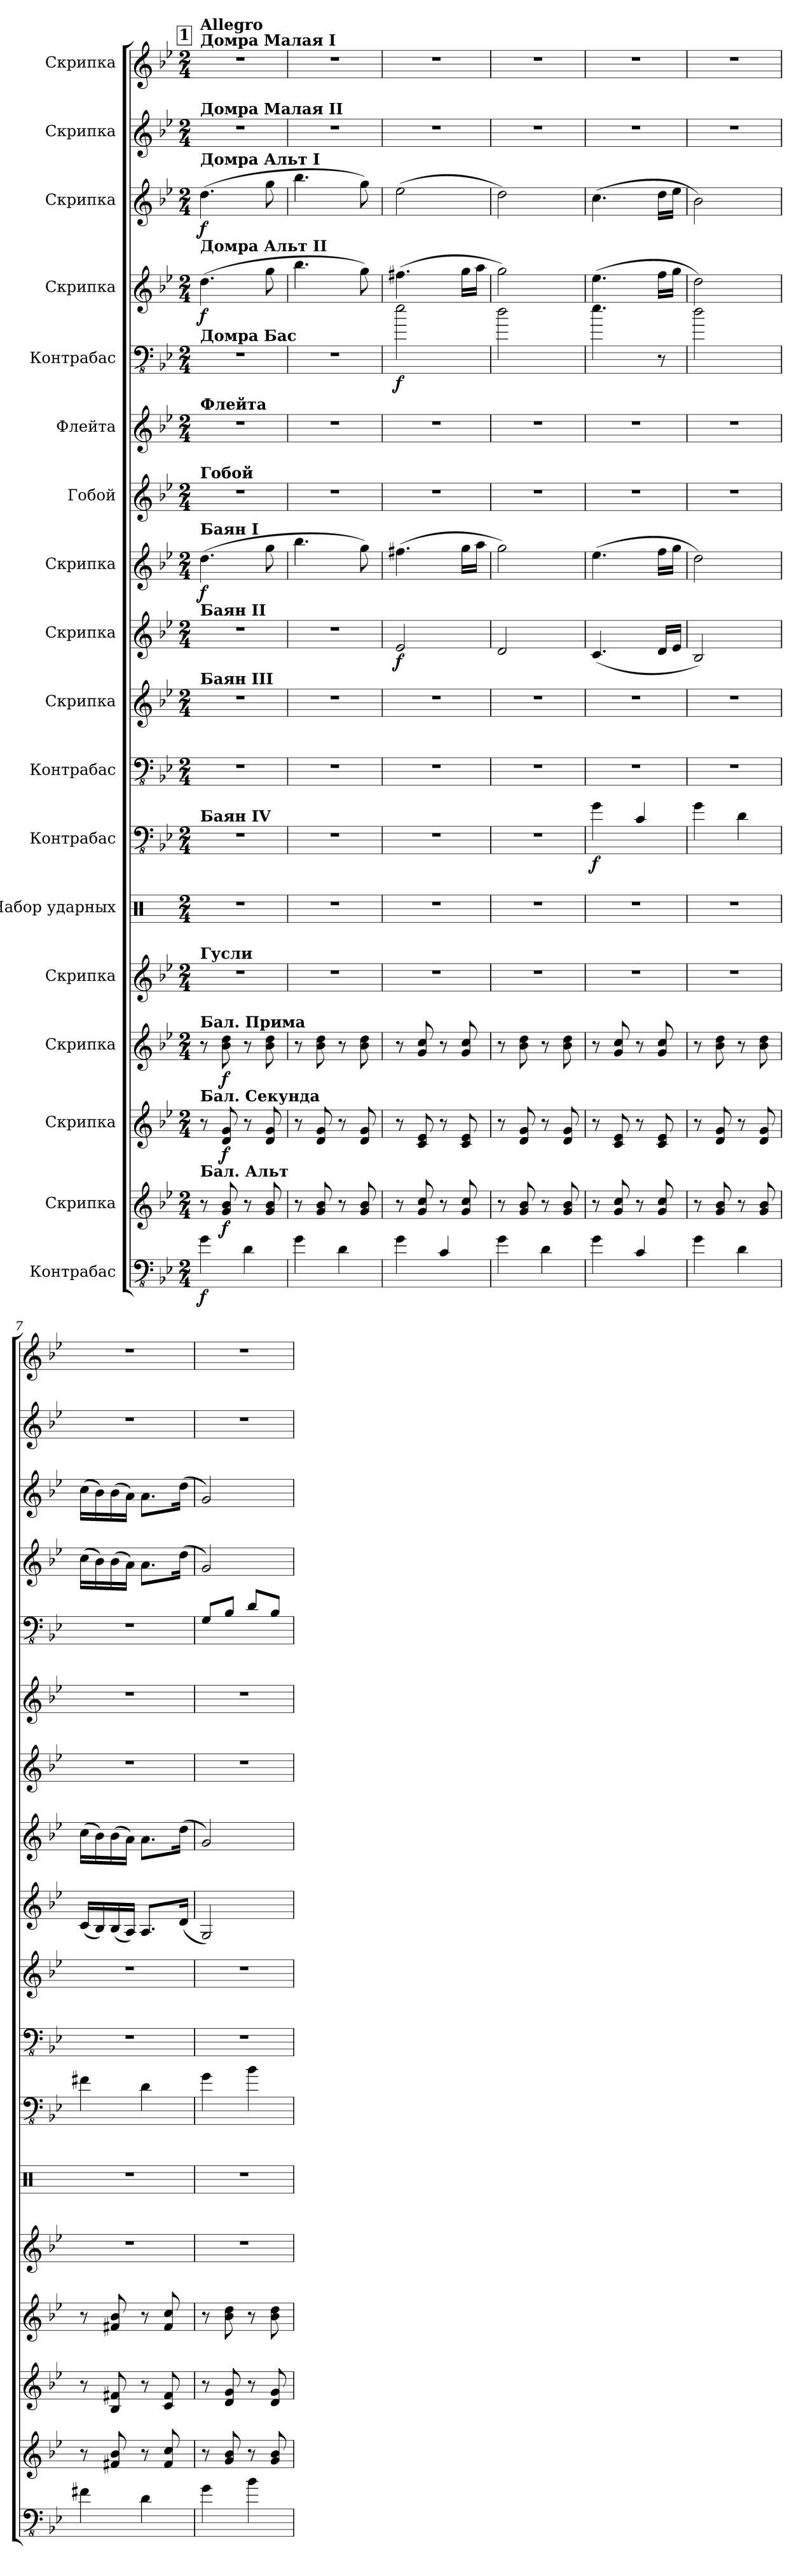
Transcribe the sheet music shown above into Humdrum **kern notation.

**kern	**dynam	**kern	**dynam	**kern	**dynam	**kern	**dynam	**kern	**kern	**kern	**dynam	**kern	**kern	**kern	**dynam	**kern	**dynam	**kern	**kern	**kern	**dynam	**kern	**dynam	**kern	**dynam	**kern	**kern
*part18	*part18	*part17	*part17	*part16	*part16	*part15	*part15	*part14	*part13	*part12	*part12	*part11	*part10	*part9	*part9	*part8	*part8	*part7	*part6	*part5	*part5	*part4	*part4	*part3	*part3	*part2	*part1
*staff18	*staff18	*staff17	*staff17	*staff16	*staff16	*staff15	*staff15	*staff14	*staff13	*staff12	*staff12	*staff11	*staff10	*staff9	*staff9	*staff8	*staff8	*staff7	*staff6	*staff5	*staff5	*staff4	*staff4	*staff3	*staff3	*staff2	*staff1
*I"Контрабас	*	*I"Скрипка	*	*I"Скрипка	*	*I"Скрипка	*	*I"Скрипка	*I"Набор ударных	*I"Контрабас	*	*I"Контрабас	*I"Скрипка	*I"Скрипка	*	*I"Скрипка	*	*I"Гобой	*I"Флейта	*I"Контрабас	*	*I"Скрипка	*	*I"Скрипка	*	*I"Скрипка	*I"Скрипка
*clefFv4	*	*clefG2	*	*clefG2	*	*clefG2	*	*clefG2	*clefX	*clefFv4	*	*clefFv4	*clefG2	*clefG2	*	*clefG2	*	*clefG2	*clefG2	*clefFv4	*	*clefG2	*	*clefG2	*	*clefG2	*clefG2
*ITrd7c12	*	*	*	*	*	*	*	*	*	*ITrd7c12	*	*ITrd7c12	*	*	*	*	*	*	*	*ITrd7c12	*	*	*	*	*	*	*
*k[b-e-]	*	*k[b-e-]	*	*k[b-e-]	*	*k[b-e-]	*	*k[b-e-]	*k[]	*k[b-e-]	*	*k[b-e-]	*k[b-e-]	*k[b-e-]	*	*k[b-e-]	*	*k[b-e-]	*k[b-e-]	*k[b-e-]	*	*k[b-e-]	*	*k[b-e-]	*	*k[b-e-]	*k[b-e-]
*M2/4	*	*M2/4	*	*M2/4	*	*M2/4	*	*M2/4	*M2/4	*M2/4	*	*M2/4	*M2/4	*M2/4	*	*M2/4	*	*M2/4	*M2/4	*M2/4	*	*M2/4	*	*M2/4	*	*M2/4	*M2/4
!!LO:REH:place=s1:a:B:fs=14:t=1
=1	=1	=1	=1	=1	=1	=1	=1	=1	=1	=1	=1	=1	=1	=1	=1	=1	=1	=1	=1	=1	=1	=1	=1	=1	=1	=1	=1
!	!	!	!	!	!	!	!	!	!	!	!	!	!	!	!	!	!	!	!	!	!	!	!	!	!	!	!LO:TX:a:B:t=Домра Малая I
!	!	!	!	!	!	!	!	!	!	!	!	!	!	!	!	!	!	!	!	!	!	!	!	!	!	!	!LO:TX:B:t=Allegro
!	!	!	!	!	!	!	!	!	!	!	!	!	!	!	!	!	!	!	!	!	!	!	!	!	!	!LO:TX:a:B:t=Домра Малая II	!
!	!	!	!	!	!	!	!	!	!	!	!	!	!	!	!	!	!	!	!	!	!	!	!	!LO:TX:a:B:t=Домра Альт I	!	!	!
!	!	!	!	!	!	!	!	!	!	!	!	!	!	!	!	!	!	!	!	!	!	!LO:TX:a:B:t=Домра Альт II	!	!	!	!	!
!	!	!	!	!	!	!	!	!	!	!	!	!	!	!	!	!	!	!	!	!LO:TX:a:B:t=Домра Бас	!	!	!	!	!	!	!
!	!	!	!	!	!	!	!	!	!	!	!	!	!	!	!	!	!	!	!LO:TX:a:B:t=Флейта	!	!	!	!	!	!	!	!
!	!	!	!	!	!	!	!	!	!	!	!	!	!	!	!	!	!	!LO:TX:a:B:t=Гобой	!	!	!	!	!	!	!	!	!
!	!	!	!	!	!	!	!	!	!	!	!	!	!	!	!	!LO:TX:a:B:t=Баян I	!	!	!	!	!	!	!	!	!	!	!
!	!	!	!	!	!	!	!	!	!	!	!	!	!	!LO:TX:a:B:t=Баян II	!	!	!	!	!	!	!	!	!	!	!	!	!
!	!	!	!	!	!	!	!	!	!	!	!	!	!LO:TX:a:B:t=Баян III	!	!	!	!	!	!	!	!	!	!	!	!	!	!
!	!	!	!	!	!	!	!	!	!	!LO:TX:a:B:t=Баян IV	!	!	!	!	!	!	!	!	!	!	!	!	!	!	!	!	!
!	!	!	!	!	!	!	!	!LO:TX:a:B:t=Гусли	!	!	!	!	!	!	!	!	!	!	!	!	!	!	!	!	!	!	!
!	!	!	!	!	!	!LO:TX:a:B:t=Бал. Прима	!	!	!	!	!	!	!	!	!	!	!	!	!	!	!	!	!	!	!	!	!
!	!	!	!	!LO:TX:a:B:t=Бал. Секунда	!	!	!	!	!	!	!	!	!	!	!	!	!	!	!	!	!	!	!	!	!	!	!
!	!	!LO:TX:a:B:t=Бал. Альт	!	!	!	!	!	!	!	!	!	!	!	!	!	!	!	!	!	!	!	!	!	!	!	!	!
!	!LO:DY:b	!	!	!	!	!	!	!	!	!	!	!	!	!	!	!	!LO:DY:b	!	!	!	!	!	!LO:DY:b	!	!LO:DY:b	!	!
4GG\	f	8r	.	8r	.	8r	.	2r	2r	2r	.	2r	2r	2r	.	(>4.dd\	f	2r	2r	2r	.	(>4.dd\	f	(>4.dd\	f	2r	2r
!	!	!	!LO:DY:b	!	!LO:DY:b	!	!LO:DY:b	!	!	!	!	!	!	!	!	!	!	!	!	!	!	!	!	!	!	!	!
.	.	8g/ 8b-/	f	8d/ 8g/	f	8b-\ 8dd\	f	.	.	.	.	.	.	.	.	.	.	.	.	.	.	.	.	.	.	.	.
4DD\	.	8r	.	8r	.	8r	.	.	.	.	.	.	.	.	.	.	.	.	.	.	.	.	.	.	.	.	.
.	.	8g/ 8b-/	.	8d/ 8g/	.	8b-\ 8dd\	.	.	.	.	.	.	.	.	.	8gg\	.	.	.	.	.	8gg\	.	8gg\	.	.	.
=2	=2	=2	=2	=2	=2	=2	=2	=2	=2	=2	=2	=2	=2	=2	=2	=2	=2	=2	=2	=2	=2	=2	=2	=2	=2	=2	=2
4GG\	.	8r	.	8r	.	8r	.	2r	2r	2r	.	2r	2r	2r	.	4.bb-\	.	2r	2r	2r	.	4.bb-\	.	4.bb-\	.	2r	2r
.	.	8g/ 8b-/	.	8d/ 8g/	.	8b-\ 8dd\	.	.	.	.	.	.	.	.	.	.	.	.	.	.	.	.	.	.	.	.	.
4DD\	.	8r	.	8r	.	8r	.	.	.	.	.	.	.	.	.	.	.	.	.	.	.	.	.	.	.	.	.
.	.	8g/ 8b-/	.	8d/ 8g/	.	8b-\ 8dd\	.	.	.	.	.	.	.	.	.	8gg\)	.	.	.	.	.	8gg\)	.	8gg\)	.	.	.
=3	=3	=3	=3	=3	=3	=3	=3	=3	=3	=3	=3	=3	=3	=3	=3	=3	=3	=3	=3	=3	=3	=3	=3	=3	=3	=3	=3
!	!	!	!	!	!	!	!	!	!	!	!	!	!	!	!LO:DY:b	!	!	!	!	!	!LO:DY:b	!	!	!	!	!	!
4GG\	.	8r	.	8r	.	8r	.	2r	2r	2r	.	2r	2r	2e-/	f	(>4.ff#X\	.	2r	2r	2E-\	f	(>4.ff#X\	.	(>2ee-\	.	2r	2r
.	.	8g/ 8cc/	.	8c/ 8e-/	.	8g/ 8cc/	.	.	.	.	.	.	.	.	.	.	.	.	.	.	.	.	.	.	.	.	.
4CC/	.	8r	.	8r	.	8r	.	.	.	.	.	.	.	.	.	.	.	.	.	.	.	.	.	.	.	.	.
.	.	8g/ 8cc/	.	8c/ 8e-/	.	8g/ 8cc/	.	.	.	.	.	.	.	.	.	16gg\LL	.	.	.	.	.	16gg\LL	.	.	.	.	.
.	.	.	.	.	.	.	.	.	.	.	.	.	.	.	.	16aa\JJ	.	.	.	.	.	16aa\JJ	.	.	.	.	.
=4	=4	=4	=4	=4	=4	=4	=4	=4	=4	=4	=4	=4	=4	=4	=4	=4	=4	=4	=4	=4	=4	=4	=4	=4	=4	=4	=4
4GG\	.	8r	.	8r	.	8r	.	2r	2r	2r	.	2r	2r	2d/	.	2gg\)	.	2r	2r	2D\	.	2gg\)	.	2dd\)	.	2r	2r
.	.	8g/ 8b-/	.	8d/ 8g/	.	8b-\ 8dd\	.	.	.	.	.	.	.	.	.	.	.	.	.	.	.	.	.	.	.	.	.
4DD\	.	8r	.	8r	.	8r	.	.	.	.	.	.	.	.	.	.	.	.	.	.	.	.	.	.	.	.	.
.	.	8g/ 8b-/	.	8d/ 8g/	.	8b-\ 8dd\	.	.	.	.	.	.	.	.	.	.	.	.	.	.	.	.	.	.	.	.	.
=5	=5	=5	=5	=5	=5	=5	=5	=5	=5	=5	=5	=5	=5	=5	=5	=5	=5	=5	=5	=5	=5	=5	=5	=5	=5	=5	=5
!	!	!	!	!	!	!	!	!	!	!	!LO:DY:b	!	!	!	!	!	!	!	!	!	!	!	!	!	!	!	!
4GG\	.	8r	.	8r	.	8r	.	2r	2r	4GG\	f	2r	2r	(<4.c/	.	(>4.ee-\	.	2r	2r	4.E-\	.	(>4.ee-\	.	(>4.cc\	.	2r	2r
.	.	8g/ 8cc/	.	8c/ 8e-/	.	8g/ 8cc/	.	.	.	.	.	.	.	.	.	.	.	.	.	.	.	.	.	.	.	.	.
4CC/	.	8r	.	8r	.	8r	.	.	.	4CC/	.	.	.	.	.	.	.	.	.	.	.	.	.	.	.	.	.
.	.	8g/ 8cc/	.	8c/ 8e-/	.	8g/ 8cc/	.	.	.	.	.	.	.	16d/LL	.	16ff\LL	.	.	.	8r	.	16ff\LL	.	16dd\LL	.	.	.
.	.	.	.	.	.	.	.	.	.	.	.	.	.	16e-/JJ	.	16gg\JJ	.	.	.	.	.	16gg\JJ	.	16ee-\JJ	.	.	.
=6	=6	=6	=6	=6	=6	=6	=6	=6	=6	=6	=6	=6	=6	=6	=6	=6	=6	=6	=6	=6	=6	=6	=6	=6	=6	=6	=6
4GG\	.	8r	.	8r	.	8r	.	2r	2r	4GG\	.	2r	2r	2B-/)	.	2dd\)	.	2r	2r	2D\	.	2dd\)	.	2b-\)	.	2r	2r
.	.	8g/ 8b-/	.	8d/ 8g/	.	8b-\ 8dd\	.	.	.	.	.	.	.	.	.	.	.	.	.	.	.	.	.	.	.	.	.
4DD\	.	8r	.	8r	.	8r	.	.	.	4DD\	.	.	.	.	.	.	.	.	.	.	.	.	.	.	.	.	.
.	.	8g/ 8b-/	.	8d/ 8g/	.	8b-\ 8dd\	.	.	.	.	.	.	.	.	.	.	.	.	.	.	.	.	.	.	.	.	.
=7	=7	=7	=7	=7	=7	=7	=7	=7	=7	=7	=7	=7	=7	=7	=7	=7	=7	=7	=7	=7	=7	=7	=7	=7	=7	=7	=7
4FF#X\	.	8r	.	8r	.	8r	.	2r	2r	4FF#X\	.	2r	2r	(<16c/LL	.	(>16cc\LL	.	2r	2r	2r	.	(>16cc\LL	.	(>16cc\LL	.	2r	2r
.	.	.	.	.	.	.	.	.	.	.	.	.	.	16B-/)	.	16b-\)	.	.	.	.	.	16b-\)	.	16b-\)	.	.	.
.	.	8f#X/ 8b-/	.	8B-/ 8f#X/	.	8f#X/ 8b-/	.	.	.	.	.	.	.	(<16B-/	.	(>16b-\	.	.	.	.	.	(>16b-\	.	(>16b-\	.	.	.
.	.	.	.	.	.	.	.	.	.	.	.	.	.	16A/JJ)	.	16a\JJ)	.	.	.	.	.	16a\JJ)	.	16a\JJ)	.	.	.
4DD\	.	8r	.	8r	.	8r	.	.	.	4DD\	.	.	.	8.A/L	.	8.a\L	.	.	.	.	.	8.a\L	.	8.a\L	.	.	.
.	.	8f#/ 8cc/	.	8c/ 8f#/	.	8f#/ 8cc/	.	.	.	.	.	.	.	.	.	.	.	.	.	.	.	.	.	.	.	.	.
.	.	.	.	.	.	.	.	.	.	.	.	.	.	(<16d/Jk	.	(>16dd\Jk	.	.	.	.	.	(>16dd\Jk	.	(>16dd\Jk	.	.	.
=8	=8	=8	=8	=8	=8	=8	=8	=8	=8	=8	=8	=8	=8	=8	=8	=8	=8	=8	=8	=8	=8	=8	=8	=8	=8	=8	=8
4GG\	.	8r	.	8r	.	8r	.	2r	2r	4GG\	.	2r	2r	2G/)	.	2g/)	.	2r	2r	8GGG/L	.	2g/)	.	2g/)	.	2r	2r
.	.	8g/ 8b-/	.	8d/ 8g/	.	8b-\ 8dd\	.	.	.	.	.	.	.	.	.	.	.	.	.	8BBB-/J	.	.	.	.	.	.	.
4BB-\	.	8r	.	8r	.	8r	.	.	.	4BB-\	.	.	.	.	.	.	.	.	.	8DD/L	.	.	.	.	.	.	.
.	.	8g/ 8b-/	.	8d/ 8g/	.	8b-\ 8dd\	.	.	.	.	.	.	.	.	.	.	.	.	.	8BBB-/J	.	.	.	.	.	.	.
=	=	=	=	=	=	=	=	=	=	=	=	=	=	=	=	=	=	=	=	=	=	=	=	=	=	=	=
*-	*-	*-	*-	*-	*-	*-	*-	*-	*-	*-	*-	*-	*-	*-	*-	*-	*-	*-	*-	*-	*-	*-	*-	*-	*-	*-	*-
